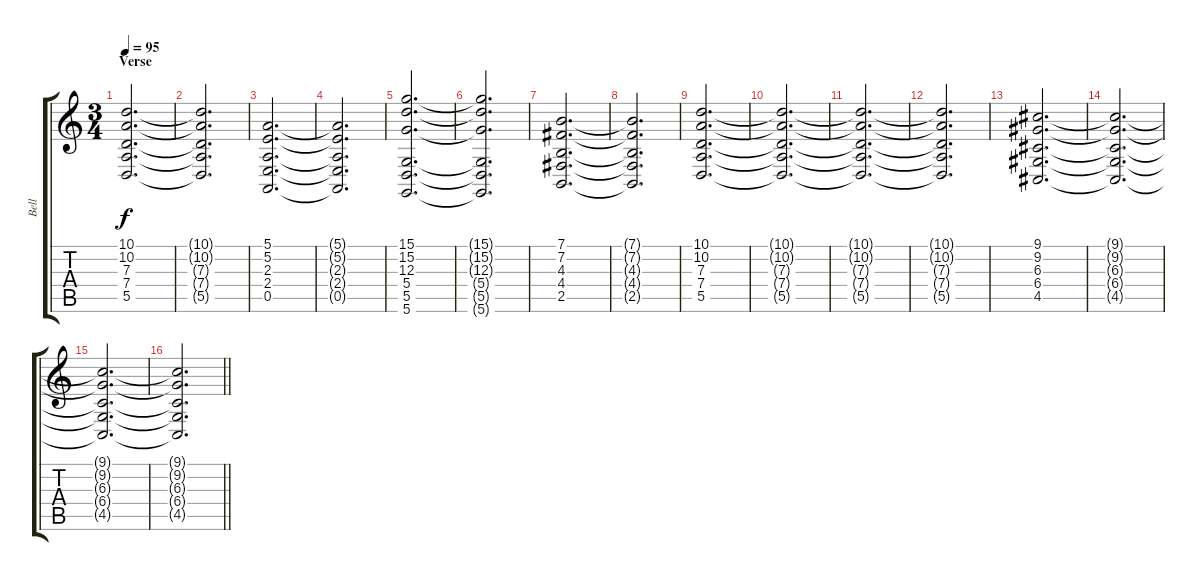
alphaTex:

\track ("Bell" "Bell") {instrument tubularbells}
\staff {score tabs}
\tuning (E4 B3 G3 D3 A2 D2) {hide}
\ts (3 4)
\section ("" "Verse")
\tempo 95
\clef g2
\ks c
(10.1 10.2 7.3 7.4 5.5).2{d dy f volume 16} |
(10.1{t} 10.2{t} 7.3{t} 7.4{t} 5.5{t}).2{d} |
(5.1 5.2 2.3 2.4 0.5).2{d volume 11} |
(5.1{t} 5.2{t} 2.3{t} 2.4{t} 0.5{t}).2{d} |
(15.1 15.2 12.3 5.4 5.5 5.6).2{d} |
(15.1{t} 15.2{t} 12.3{t} 5.4{t} 5.5{t} 5.6{t}).2{d} |
(7.1 7.2 4.3 4.4 2.5).2{d} |
(7.1{t} 7.2{t} 4.3{t} 4.4{t} 2.5{t}).2{d} |
(10.1 10.2 7.3 7.4 5.5).2{d} |
(10.1{t} 10.2{t} 7.3{t} 7.4{t} 5.5{t}).2{d} |
(10.1{t} 10.2{t} 7.3{t} 7.4{t} 5.5{t}).2{d} |
(10.1{t} 10.2{t} 7.3{t} 7.4{t} 5.5{t}).2{d} |
(9.1 9.2 6.3 6.4 4.5).2{d} |
(9.1{t} 9.2{t} 6.3{t} 6.4{t} 4.5{t}).2{d} |
(9.1{t} 9.2{t} 6.3{t} 6.4{t} 4.5{t}).2{d} |
\barLineRight lightlight
(9.1{t} 9.2{t} 6.3{t} 6.4{t} 4.5{t}).2{d}
